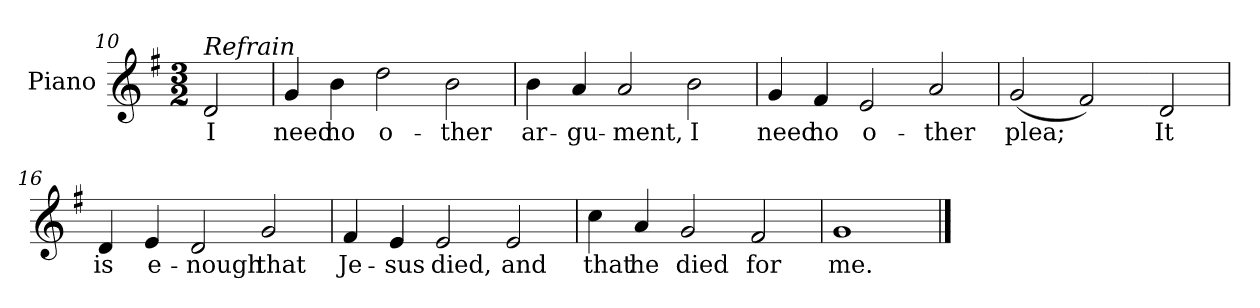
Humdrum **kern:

**kern	**text
*part1	*part1
*staff1	*staff1
*I"Piano	*
*I'Pno.	*
!!LO:LB:g=z
*clefG2	*
*k[f#]	*
*G:	*
*M3/2	*
=10	=10
!LO:TX:a:i:t=Refrain	!
!	!LO:LY:b:color=#000000
2di/	I
=11	=11
!	!LO:LY:b:color=#000000
4gi/	need
!	!LO:LY:b:color=#000000
4bi\	no
!	!LO:LY:b:color=#000000
2ddi\	o-
!	!LO:LY:b:color=#000000
2bi\	-ther
=12	=12
!	!LO:LY:b:color=#000000
4bi\	ar-
!	!LO:LY:b:color=#000000
4ai/	-gu-
!	!LO:LY:b:color=#000000
2ai/	-ment,
!	!LO:LY:b:color=#000000
2bi\	I
=13	=13
!	!LO:LY:b:color=#000000
4gi/	need
!	!LO:LY:b:color=#000000
4f#i/	no
!	!LO:LY:b:color=#000000
2ei/	o-
!	!LO:LY:b:color=#000000
2ai/	-ther
!!LO:LB:g=z
=14	=14
!	!LO:LY:b:color=#000000
(2gi/	plea;
2f#i/)	.
=15-	=15-
!	!LO:LY:b:color=#000000
2di/	It
=16	=16
!	!LO:LY:b:color=#000000
4di/	is
!	!LO:LY:b:color=#000000
4ei/	e-
!	!LO:LY:b:color=#000000
2di/	-nough
!	!LO:LY:b:color=#000000
2gi/	that
!!LO:LB:g=z
=17	=17
!	!LO:LY:b:color=#000000
4f#i/	Je-
!	!LO:LY:b:color=#000000
4ei/	-sus
!	!LO:LY:b:color=#000000
2ei/	died,
!	!LO:LY:b:color=#000000
2ei/	and
=18	=18
!	!LO:LY:b:color=#000000
4cci\	that
!	!LO:LY:b:color=#000000
4ai/	he
!	!LO:LY:b:color=#000000
2gi/	died
!	!LO:LY:b:color=#000000
2f#i/	for
=19	=19
!	!LO:LY:b:color=#000000
1gi	me.
==	==
*-	*-
